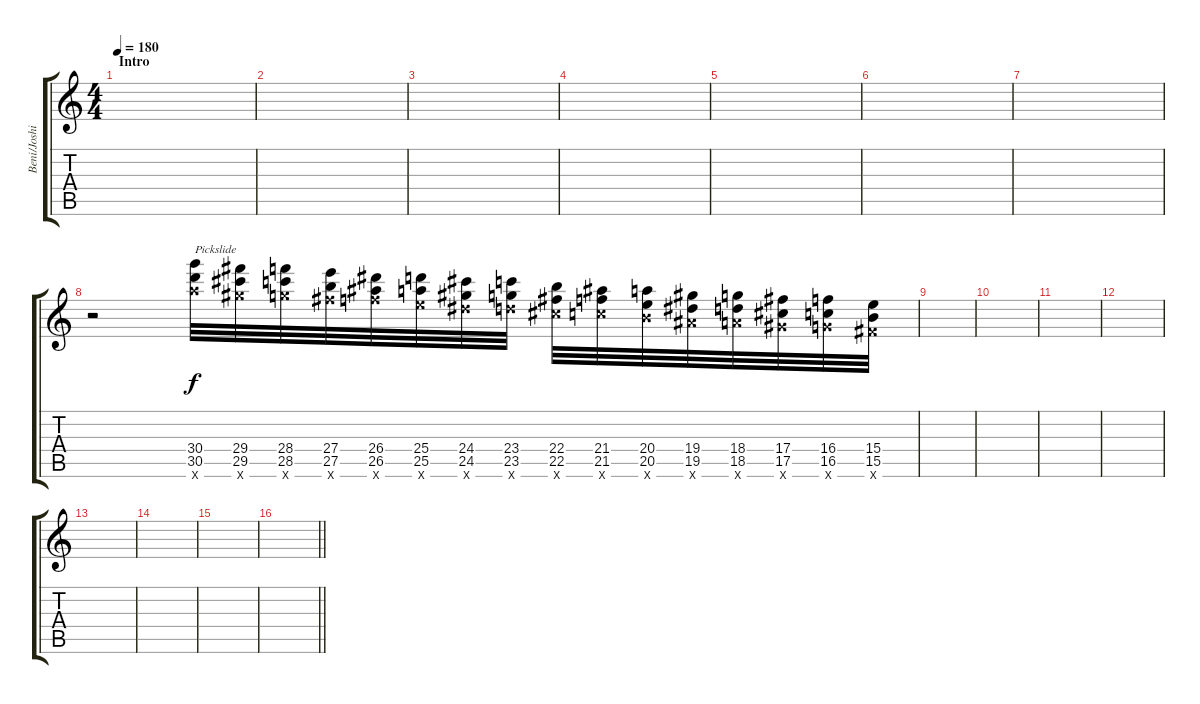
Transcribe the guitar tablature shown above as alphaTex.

\track ("Beni/Joshi, Gitarre" "Beni/Joshi") {instrument overdrivenguitar}
\staff {score tabs}
\tuning (Eb4 Bb3 Gb3 Db3 Ab2 Eb2) {hide}
\ts (4 4)
\section ("" "Intro")
\tempo 180
\clef g2
\ks c
|
|
|
|
|
|
|
r.2 (30.4 30.5 30.6{x}).32{txt "Pickslide"} (29.4 29.5 29.6{x}).32 (28.4 28.5 28.6{x}).32 (27.4 27.5 27.6{x}).32 (26.4 26.5 26.6{x}).32 (25.4 25.5 25.6{x}).32 (24.4 24.5 24.6{x}).32 (23.4 23.5 23.6{x}).32 (22.4 22.5 22.6{x}).32 (21.4 21.5 21.6{x}).32 (20.4 20.5 20.6{x}).32 (19.4 19.5 19.6{x}).32 (18.4 18.5 18.6{x}).32 (17.4 17.5 17.6{x}).32 (16.4 16.5 16.6{x}).32 (15.4 15.5 15.6{x}).32 |
|
|
|
|
|
|
|
\barLineRight lightlight
